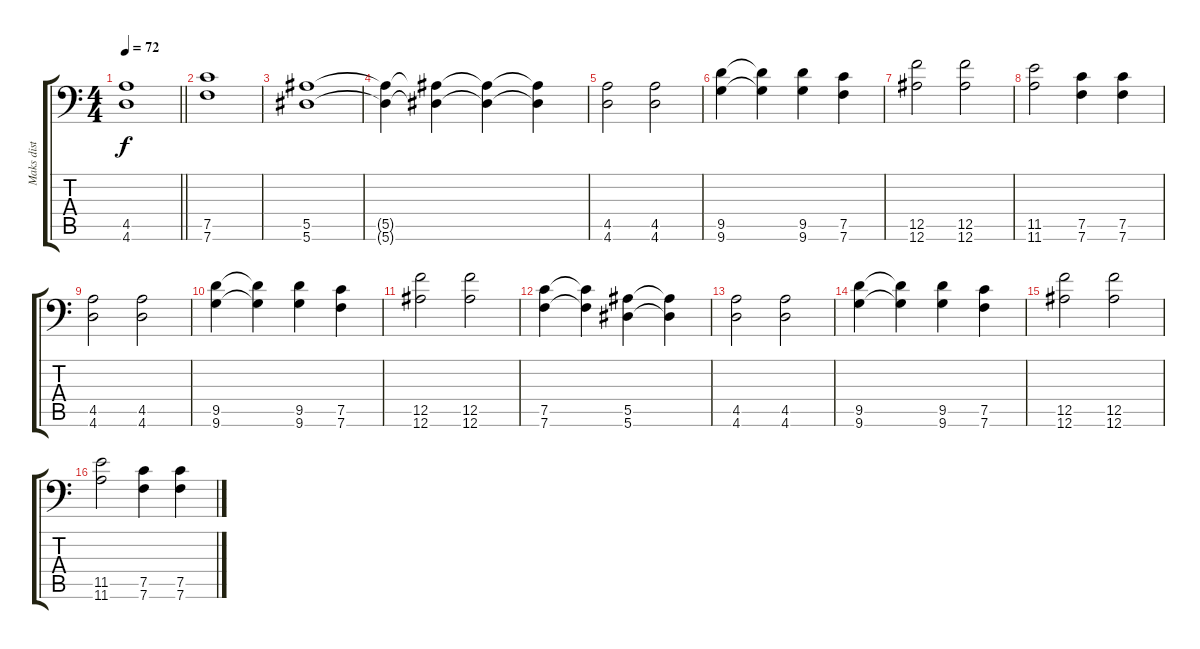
\track ("Maks dist" "Maks dist") {instrument overdrivenguitar}
\staff {score tabs}
\tuning (C4 G3 Eb3 Bb2 F2 Bb1) {hide}
\ts (4 4)
\tempo 72
\clef f4
\barLineRight lightlight
\ks c
(4.5 4.6).1{dy f} |
(7.5 7.6).1 |
(5.5 5.6).1 |
(5.5{t} 5.6{t}).4 (5.5{t} 5.6{t}).4 (5.5{t} 5.6{t}).4 (5.5{t} 5.6{t}).4 |
(4.5 4.6).2 (4.5 4.6).2 |
(9.5 9.6).4 (9.5{t} 9.6{t}).4 (9.5 9.6).4 (7.5 7.6).4 |
(12.5 12.6).2 (12.5 12.6).2 |
(11.5 11.6).2 (7.5 7.6).4 (7.5 7.6).4 |
(4.5 4.6).2 (4.5 4.6).2 |
(9.5 9.6).4 (9.5{t} 9.6{t}).4 (9.5 9.6).4 (7.5 7.6).4 |
(12.5 12.6).2 (12.5 12.6).2 |
(7.5 7.6).4 (7.5{t} 7.6{t}).4 (5.5 5.6).4 (5.5{t} 5.6{t}).4 |
(4.5 4.6).2 (4.5 4.6).2 |
(9.5 9.6).4 (9.5{t} 9.6{t}).4 (9.5 9.6).4 (7.5 7.6).4 |
(12.5 12.6).2 (12.5 12.6).2 |
(11.5 11.6).2 (7.5 7.6).4 (7.5 7.6).4
